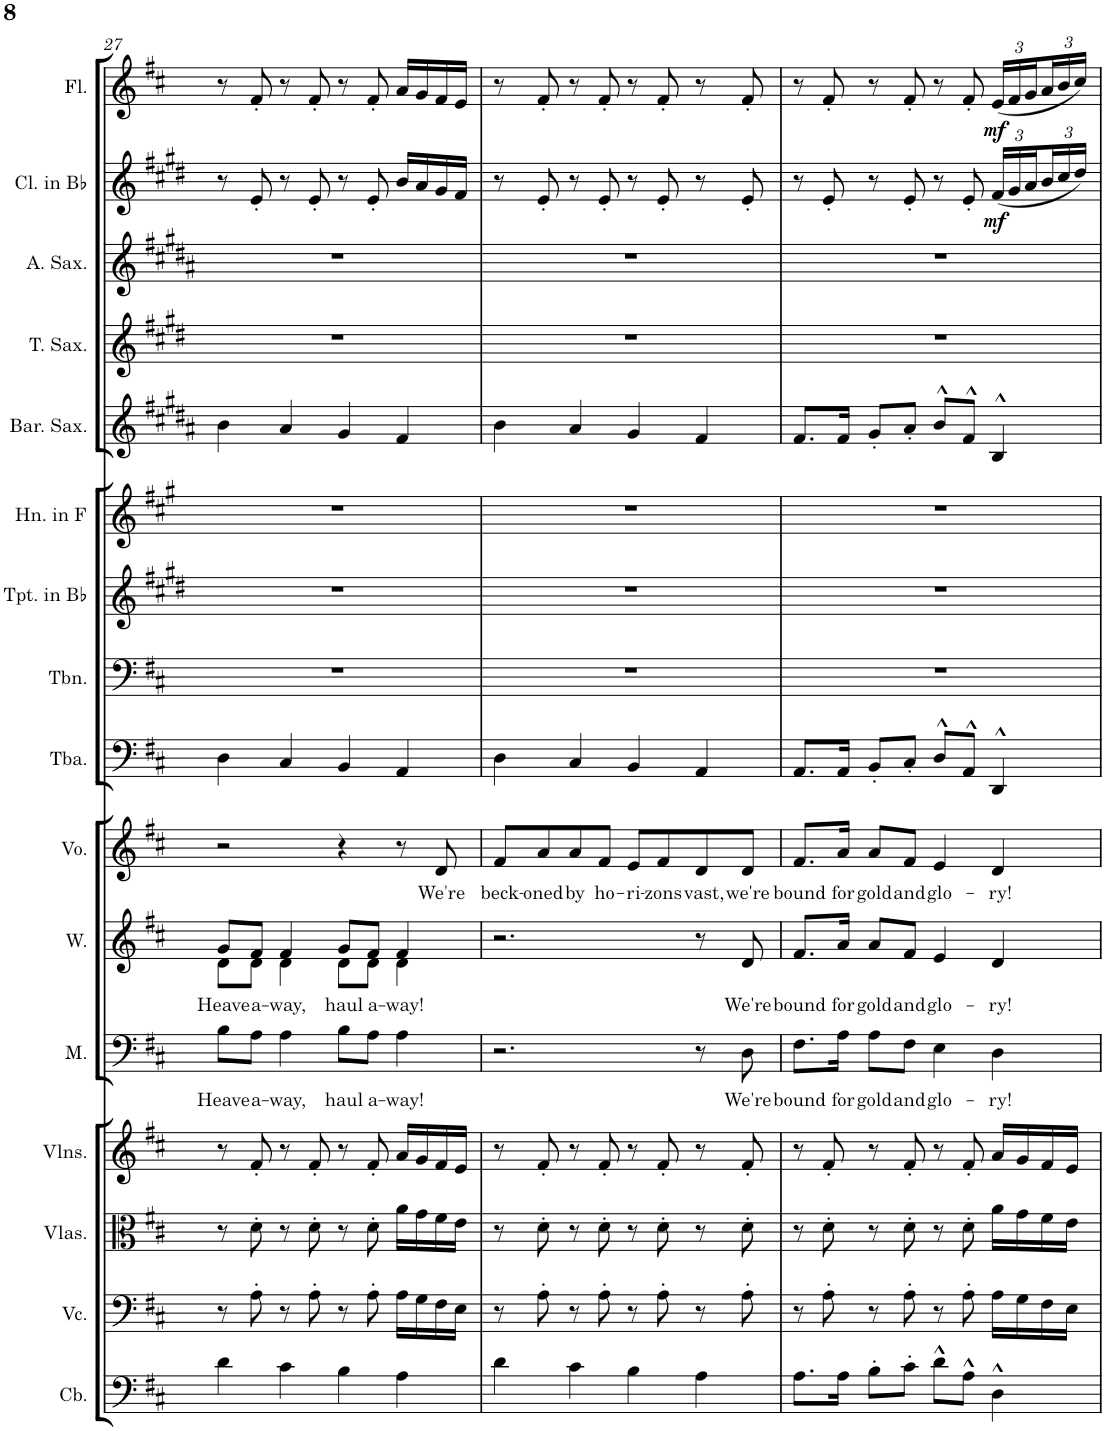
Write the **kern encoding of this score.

**kern	**kern	**kern	**kern	**kern	**text	**kern	**text	**kern	**text	**kern	**kern	**kern	**kern	**kern	**kern	**kern	**kern	**dynam	**kern	**dynam
*part16	*part15	*part14	*part13	*part12	*part12	*part11	*part11	*part10	*part10	*part9	*part8	*part7	*part6	*part5	*part4	*part3	*part2	*part2	*part1	*part1
*staff16	*staff15	*staff14	*staff13	*staff12	*staff12	*staff11	*staff11	*staff10	*staff10	*staff9	*staff8	*staff7	*staff6	*staff5	*staff4	*staff3	*staff2	*staff2	*staff1	*staff1
*I"Contrabass	*I"Violoncello	*I"Violas	*I"Violins	*I"Men	*	*I"Women	*	*I"Voice	*	*I"Tuba	*I"Trombone	*I"Trumpet in Bb	*I"Horn in F	*I"Baritone Saxophone	*I"Tenor Saxophone	*I"Alto Saxophone	*I"Clarinet in Bb	*	*I"Flute	*
*I'Cb.	*I'Vc.	*I'Vlas.	*I'Vlns.	*I'M.	*	*I'W.	*	*I'Vo.	*	*I'Tba.	*I'Tbn.	*I'Tpt. in Bb	*I'Hn. in F	*I'Bar. Sax.	*I'T. Sax.	*I'A. Sax.	*I'Cl. in Bb	*	*I'Fl.	*
!!LO:PB:g=z
*clefF4	*clefF4	*clefC3	*clefG2	*clefF4	*	*clefG2	*	*clefG2	*	*clefF4	*clefF4	*clefG2	*clefG2	*clefG2	*clefG2	*clefG2	*clefG2	*	*clefG2	*
*Trd7c12	*	*	*	*	*	*	*	*	*	*	*	*Trd1c2	*Trd4c7	*Trd12c21	*Trd8c14	*Trd5c9	*Trd1c2	*	*	*
*k[f#c#]	*k[f#c#]	*k[f#c#]	*k[f#c#]	*k[f#c#]	*	*k[f#c#]	*	*k[f#c#]	*	*k[f#c#]	*k[f#c#]	*k[f#c#g#d#]	*k[f#c#g#]	*k[f#c#g#d#a#]	*k[f#c#g#d#]	*k[f#c#g#d#a#]	*k[f#c#g#d#]	*	*k[f#c#]	*
*M4/4	*M4/4	*M4/4	*M4/4	*M4/4	*	*M4/4	*	*M4/4	*	*M4/4	*M4/4	*M4/4	*M4/4	*M4/4	*M4/4	*M4/4	*M4/4	*	*M4/4	*
=27	=27	=27	=27	=27	=27	=27	=27	=27	=27	=27	=27	=27	=27	=27	=27	=27	=27	=27	=27	=27
!	!	!	!	!	!LO:LY:b	!	!LO:LY:b	!	!	!	!	!	!	!	!	!	!	!	!	!
*	*	*	*	*	*	*^	*	*	*	*	*	*	*	*	*	*	*	*	*	*
4d\	8r	8r	8r	8B\L	Heave	8g/L	8d\L	Heave	2r	.	4D\	1r	1r	1r	4b\	1r	1r	8r	.	8r	.
!	!	!	!	!	!LO:LY:b	!	!	!LO:LY:b	!	!	!	!	!	!	!	!	!	!	!	!	!
.	8A'\	8d'\	8f#'/	8A\J	a-	8f#/J	8d\J	a-	.	.	.	.	.	.	.	.	.	8e'/	.	8f#'/	.
!	!	!	!	!	!LO:LY:b	!	!	!LO:LY:b	!	!	!	!	!	!	!	!	!	!	!	!	!
4c#\	8r	8r	8r	4A\	-way,	4f#/	4d\	-way,	.	.	4C#/	.	.	.	4a#/	.	.	8r	.	8r	.
.	8A'\	8d'\	8f#'/	.	.	.	.	.	.	.	.	.	.	.	.	.	.	8e'/	.	8f#'/	.
!	!	!	!	!	!LO:LY:b	!	!	!LO:LY:b	!	!	!	!	!	!	!	!	!	!	!	!	!
4B\	8r	8r	8r	8B\L	haul	8g/L	8d\L	haul	4r	.	4BB/	.	.	.	4g#/	.	.	8r	.	8r	.
!	!	!	!	!	!LO:LY:b	!	!	!LO:LY:b	!	!	!	!	!	!	!	!	!	!	!	!	!
.	8A'\	8d'\	8f#'/	8A\J	a-	8f#/J	8d\J	a-	.	.	.	.	.	.	.	.	.	8e'/	.	8f#'/	.
!	!	!	!	!	!LO:LY:b	!	!	!LO:LY:b	!	!	!	!	!	!	!	!	!	!	!	!	!
4A\	16A\LL	16a\LL	16a/LL	4A\	-way!	4f#/	4d\	-way!	8r	.	4AA/	.	.	.	4f#/	.	.	16b/LL	.	16a/LL	.
.	16G\	16g\	16g/	.	.	.	.	.	.	.	.	.	.	.	.	.	.	16a/	.	16g/	.
!	!	!	!	!	!	!	!	!	!	!LO:LY:b	!	!	!	!	!	!	!	!	!	!	!
.	16F#\	16f#\	16f#/	.	.	.	.	.	8d/	We're	.	.	.	.	.	.	.	16g#/	.	16f#/	.
.	16E\JJ	16e\JJ	16e/JJ	.	.	.	.	.	.	.	.	.	.	.	.	.	.	16f#/JJ	.	16e/JJ	.
*	*	*	*	*	*	*v	*v	*	*	*	*	*	*	*	*	*	*	*	*	*	*
=28	=28	=28	=28	=28	=28	=28	=28	=28	=28	=28	=28	=28	=28	=28	=28	=28	=28	=28	=28	=28
!	!	!	!	!	!	!	!	!	!LO:LY:b	!	!	!	!	!	!	!	!	!	!	!
4d\	8r	8r	8r	2.r	.	2.r	.	8f#/L	beck-	4D\	1r	1r	1r	4b\	1r	1r	8r	.	8r	.
!	!	!	!	!	!	!	!	!	!LO:LY:b	!	!	!	!	!	!	!	!	!	!	!
.	8A'\	8d'\	8f#'/	.	.	.	.	8a/	-oned	.	.	.	.	.	.	.	8e'/	.	8f#'/	.
!	!	!	!	!	!	!	!	!	!LO:LY:b	!	!	!	!	!	!	!	!	!	!	!
4c#\	8r	8r	8r	.	.	.	.	8a/	by	4C#/	.	.	.	4a#/	.	.	8r	.	8r	.
!	!	!	!	!	!	!	!	!	!LO:LY:b	!	!	!	!	!	!	!	!	!	!	!
.	8A'\	8d'\	8f#'/	.	.	.	.	8f#/J	ho-	.	.	.	.	.	.	.	8e'/	.	8f#'/	.
!	!	!	!	!	!	!	!	!	!LO:LY:b	!	!	!	!	!	!	!	!	!	!	!
4B\	8r	8r	8r	.	.	.	.	8e/L	-ri-	4BB/	.	.	.	4g#/	.	.	8r	.	8r	.
!	!	!	!	!	!	!	!	!	!LO:LY:b	!	!	!	!	!	!	!	!	!	!	!
.	8A'\	8d'\	8f#'/	.	.	.	.	8f#/	-zons	.	.	.	.	.	.	.	8e'/	.	8f#'/	.
!	!	!	!	!	!	!	!	!	!LO:LY:b	!	!	!	!	!	!	!	!	!	!	!
4A\	8r	8r	8r	8r	.	8r	.	8d/	vast,	4AA/	.	.	.	4f#/	.	.	8r	.	8r	.
!	!	!	!	!	!LO:LY:b	!	!LO:LY:b	!	!LO:LY:b	!	!	!	!	!	!	!	!	!	!	!
.	8A'\	8d'\	8f#'/	8D\	We're	8d/	We're	8d/J	we're	.	.	.	.	.	.	.	8e'/	.	8f#'/	.
=29	=29	=29	=29	=29	=29	=29	=29	=29	=29	=29	=29	=29	=29	=29	=29	=29	=29	=29	=29	=29
!	!	!	!	!	!LO:LY:b	!	!LO:LY:b	!	!LO:LY:b	!	!	!	!	!	!	!	!	!	!	!
8.A\L	8r	8r	8r	8.F#\L	bound	8.f#/L	bound	8.f#/L	bound	8.AA/L	1r	1r	1r	8.f#/L	1r	1r	8r	.	8r	.
.	8A'\	8d'\	8f#'/	.	.	.	.	.	.	.	.	.	.	.	.	.	8e'/	.	8f#'/	.
!	!	!	!	!	!LO:LY:b	!	!LO:LY:b	!	!LO:LY:b	!	!	!	!	!	!	!	!	!	!	!
16A\Jk	.	.	.	16A\Jk	for	16a/Jk	for	16a/Jk	for	16AA/Jk	.	.	.	16f#/Jk	.	.	.	.	.	.
!	!	!	!	!	!LO:LY:b	!	!LO:LY:b	!	!LO:LY:b	!	!	!	!	!	!	!	!	!	!	!
8B'\L	8r	8r	8r	8A\L	gold	8a/L	gold	8a/L	gold	8BB'/L	.	.	.	8g#'/L	.	.	8r	.	8r	.
!	!	!	!	!	!LO:LY:b	!	!LO:LY:b	!	!LO:LY:b	!	!	!	!	!	!	!	!	!	!	!
8c#'\J	8A'\	8d'\	8f#'/	8F#\J	and	8f#/J	and	8f#/J	and	8C#'/J	.	.	.	8a#'/J	.	.	8e'/	.	8f#'/	.
!	!	!	!	!	!LO:LY:b	!	!LO:LY:b	!	!LO:LY:b	!	!	!	!	!	!	!	!	!	!	!
8d^^\L	8r	8r	8r	4E\	glo-	4e/	glo-	4e/	glo-	8D^^/L	.	.	.	8b^^/L	.	.	8r	.	8r	.
8A^^\J	8A'\	8d'\	8f#'/	.	.	.	.	.	.	8AA^^/J	.	.	.	8f#^^/J	.	.	8e'/	.	8f#'/	.
!	!	!	!	!	!LO:LY:b	!	!LO:LY:b	!	!LO:LY:b	!	!	!	!	!	!	!	!	!	!	!
*	*	*	*	*	*	*	*	*	*	*	*	*	*	*	*	*	*Xbrackettup	*	*Xbrackettup	*
!	!	!	!	!	!	!	!	!	!	!	!	!	!	!	!	!	!	!LO:DY:b	!	!LO:DY:b
4D^^\	16A\LL	16a\LL	16a/LL	4D\	-ry!	4d/	-ry!	4d/	-ry!	4DD^^/	.	.	.	4B^^/	.	.	(24f#/LL	mf	(24e/LL	mf
.	.	.	.	.	.	.	.	.	.	.	.	.	.	.	.	.	24g#/	.	24f#/	.
.	16G\	16g\	16g/	.	.	.	.	.	.	.	.	.	.	.	.	.	.	.	.	.
.	.	.	.	.	.	.	.	.	.	.	.	.	.	.	.	.	24a/	.	24g/	.
.	16F#\	16f#\	16f#/	.	.	.	.	.	.	.	.	.	.	.	.	.	24b/	.	24a/	.
.	.	.	.	.	.	.	.	.	.	.	.	.	.	.	.	.	24cc#/	.	24b/	.
.	16E\JJ	16e\JJ	16e/JJ	.	.	.	.	.	.	.	.	.	.	.	.	.	.	.	.	.
.	.	.	.	.	.	.	.	.	.	.	.	.	.	.	.	.	24dd#/JJ)	.	24cc#/JJ)	.
=	=	=	=	=	=	=	=	=	=	=	=	=	=	=	=	=	=	=	=	=
*-	*-	*-	*-	*-	*-	*-	*-	*-	*-	*-	*-	*-	*-	*-	*-	*-	*-	*-	*-	*-
